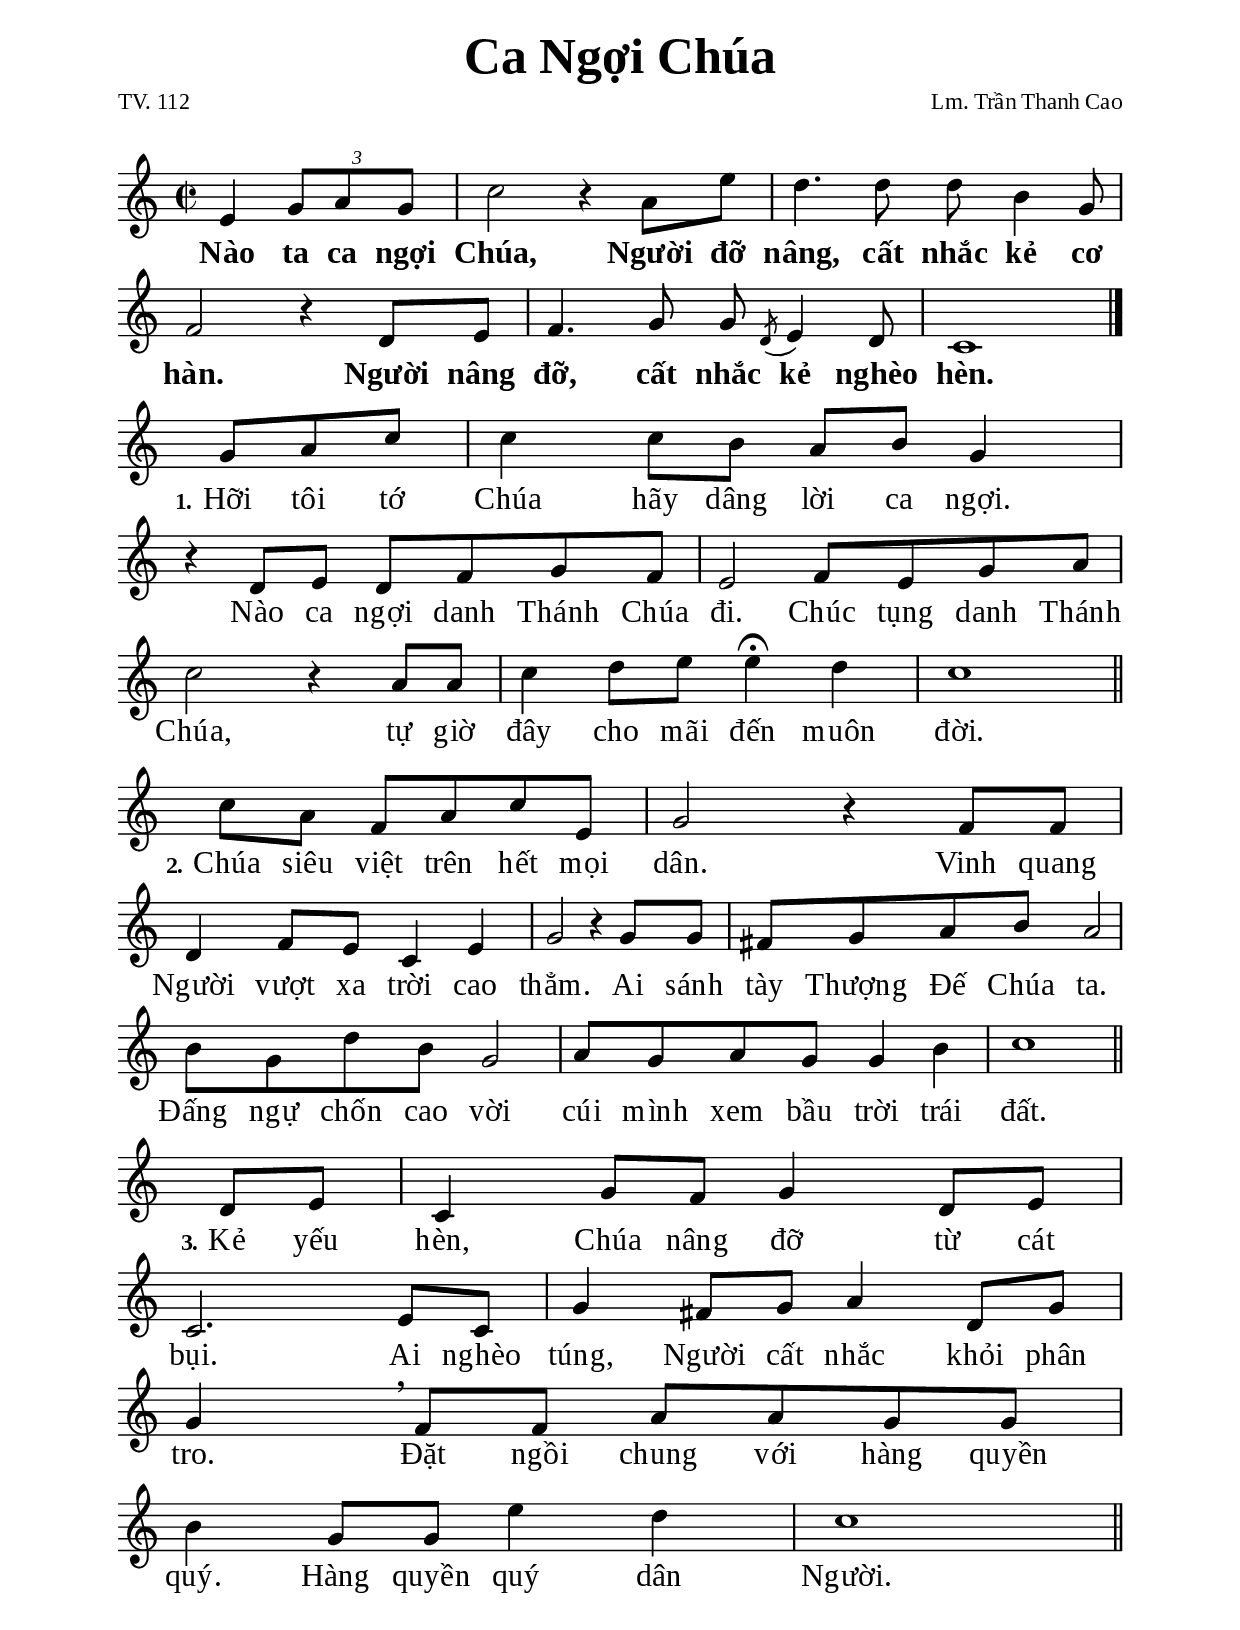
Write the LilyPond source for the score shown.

% Cài đặt chung
\version "2.20.0"
\include "english.ly"

\header {
  title = \markup { \fontsize #3 "Ca Ngợi Chúa" }
  poet = "TV. 112"
  composer = "Lm. Trần Thanh Cao"
  arranger = " "
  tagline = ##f
}


\paper {
  #(set-paper-size "a4")
  top-margin = 15\mm
  bottom-margin = 15\mm
  left-margin = 20\mm
  right-margin = 20\mm
  indent = #0
  #(define fonts
    (make-pango-font-tree
      "Liberation Serif"
      "Liberation Serif"
      "Liberation Serif"
      (/ 20 20)))
  page-count = #1
}

% Nhạc điệp khúc
nhacDiepKhuc = \relative c' {
  \override Lyrics.LyricSpace.minimum-distance = #1.7
  \override Score.BarNumber.break-visibility = ##(#f #f #f)
  \partial 2 e4 \tuplet 3/2 { g8 a g } |
  c2 r4 a8 e' |
  d4. d8 d b4 g8 |
  f2 r4 d8 e |
  f4. g8 g \acciaccatura d8 e4 d8 |
  c1 \bar "|."
}

% Nhạc phiên khúc
nhacPhienKhucMot = \relative c'' {
  \override Lyrics.LyricSpace.minimum-distance = #2.0
  \override Score.BarNumber.break-visibility = ##(#f #f #f)
  \partial 4. g8 a c |
  c4 c8 b a b g4 |
  r d8 e d f g f |
  e2 f8 e g a |
  c2 r4 a8 a |
  c4 d8 e e4 \fermata d |
  c1 \bar "||"
}

nhacPhienKhucHai = \relative c'' {
  \override Lyrics.LyricSpace.minimum-distance = #2.0
  \override Score.BarNumber.break-visibility = ##(#f #f #f)
  \partial 2. c8 a f a c e, |
  g2 r4 f8 f |
  d4 f8 e c4 e |
  g2 r4 g8 g |
  fs g a b a2 |
  b8 g d' b g2 |
  a8 g a g g4 b |
  c1 \bar "||"
}

nhacPhienKhucBa = \relative c' {
  \override Lyrics.LyricSpace.minimum-distance = #2.0
  \override Score.BarNumber.break-visibility = ##(#f #f #f)
  \partial 4 d8 e |
  c4 g'8 f g4 d8 e |
  c2. e8 c |
  g'4 fs8 g a4 d,8 g |
  g4 \breathe f8 f a a g g |
  b4 g8 g e'4 d |
  c1 \bar "||"
}

% Lời điệp khúc
loiDiepKhuc = \lyricmode {
  \override Lyrics.LyricText.font-series = #'bold
  Nào ta ca ngợi Chúa,
  Người đỡ nâng, cất nhắc kẻ cơ hàn.
  Người nâng đỡ, cất nhắc kẻ nghèo hèn.
}

% Lời phiên khúc
loiPhienKhucMot = \lyricmode {
  \set stanza = #"1."
  Hỡi tôi tớ Chúa hãy dâng lời ca ngợi.
  Nào ca ngợi danh Thánh Chúa đi.
  Chúc tụng danh Thánh Chúa,
  tự giờ đây cho mãi đến muôn đời.
}

loiPhienKhucHai = \lyricmode {
  \set stanza = #"2."
  Chúa siêu việt trên hết mọi dân.
  Vinh quang Người vượt xa trời cao thẳm.
  Ai sánh tày Thượng Đế Chúa ta.
  Đấng ngự chốn cao vời cúi mình xem bầu trời trái đất.
}

loiPhienKhucBa = \lyricmode {
  \set stanza = #"3."
  Kẻ yếu hèn, Chúa nâng đỡ từ cát bụi.
  Ai nghèo túng, Người cất nhắc khỏi phân tro.
  Đặt ngồi chung với hàng quyền quý.
  Hàng quyền quý dân Người.
}


% Dàn trang
\score {
  \new ChoirStaff <<
    \new Staff = diepKhuc \with {
        \consists "Merge_rests_engraver"
        \magnifyStaff #(magstep +1)
      }
      <<
      \new Voice = beSop {
        \key c \major \time 2/2 \stemNeutral \nhacDiepKhuc
      }
    >>
    \new Lyrics \lyricsto beSop \loiDiepKhuc
  >>
  \layout {
    \override Lyrics.LyricText.font-series = #'bold
    \override Lyrics.LyricText.font-size = #+3
    \override Lyrics.LyricSpace.minimum-distance = #2.0
    \override Score.BarNumber.break-visibility = ##(#f #f #f)
  }
}

\score {
  \new ChoirStaff <<
    \new Staff = phienKhuc \with {
        \magnifyStaff #(magstep +1)
      }
      <<
      \new Voice = beSop {
        \key c \major \time 2/2 \nhacPhienKhucMot
      }
    >>
    \new Lyrics \lyricsto beSop \loiPhienKhucMot
  >>
  \layout {
    \override Staff.TimeSignature.transparent = ##t
    \override Lyrics.LyricText.font-size = #+3
    \override Lyrics.LyricSpace.minimum-distance = #2.0
    \override Score.BarNumber.break-visibility = ##(#f #f #f)
  } 
}

\score {
  \new ChoirStaff <<
    \new Staff = phienKhuc \with {
        \magnifyStaff #(magstep +1)
      }
      <<
      \new Voice = beSop {
        \key c \major \time 2/2 \nhacPhienKhucHai
      }
    >>
    \new Lyrics \lyricsto beSop \loiPhienKhucHai
  >>
  \layout {
    \override Staff.TimeSignature.transparent = ##t
    \override Lyrics.LyricText.font-size = #+3
    \override Lyrics.LyricSpace.minimum-distance = #2.0
    \override Score.BarNumber.break-visibility = ##(#f #f #f)
  } 
}

\score {
  \new ChoirStaff <<
    \new Staff = phienKhuc \with {
        \magnifyStaff #(magstep +1)
      }
      <<
      \new Voice = beSop {
        \key c \major \time 2/2 \nhacPhienKhucBa
      }
    >>
    \new Lyrics \lyricsto beSop \loiPhienKhucBa
  >>
  \layout {
    \override Staff.TimeSignature.transparent = ##t
    \override Lyrics.LyricText.font-size = #+3
    \override Lyrics.LyricSpace.minimum-distance = #2.0
    \override Score.BarNumber.break-visibility = ##(#f #f #f)
  } 
}
